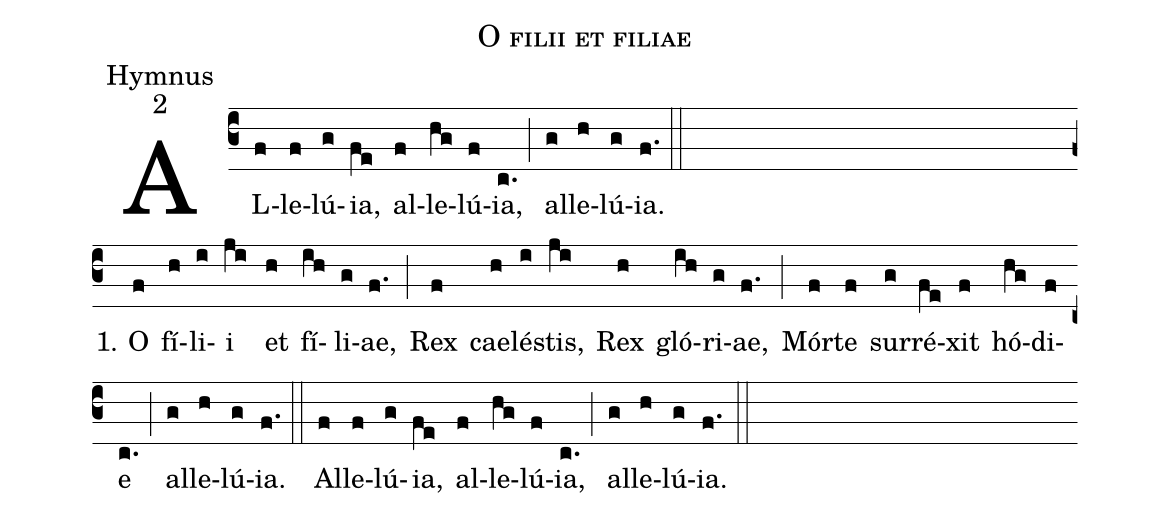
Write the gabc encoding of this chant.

name:O filii et filiae;
office-part:Hymnus;
mode:2;
%%
(c3) AL(f)le(f)lú(g){ia},(fe) al(f)le(hg)lú(f){ia},(c.) (;)
al(g)le(h)lú(g){ia}.(f.) (::) (Z)
1.  O(f) fí(h)li(i)i(ji) et(h) fí(ih)li(g)ae,(f.) (;)
Rex(f) cae(h)lé(i)stis,(ji) Rex(h) gló(ih)ri(g)ae,(f.) (;)
Mór(f)te(f) sur(g)ré(fe)xit(f) hó(hg)di(f)e(c.) (;)
al(g)le(h)lú(g){ia}.(f.) (::) Al(f)le(f)lú(g){ia},(fe) al(f)le(hg)lú(f){ia},(c.) (;)
al(g)le(h)lú(g){ia}.(f.) (::) (Z)
